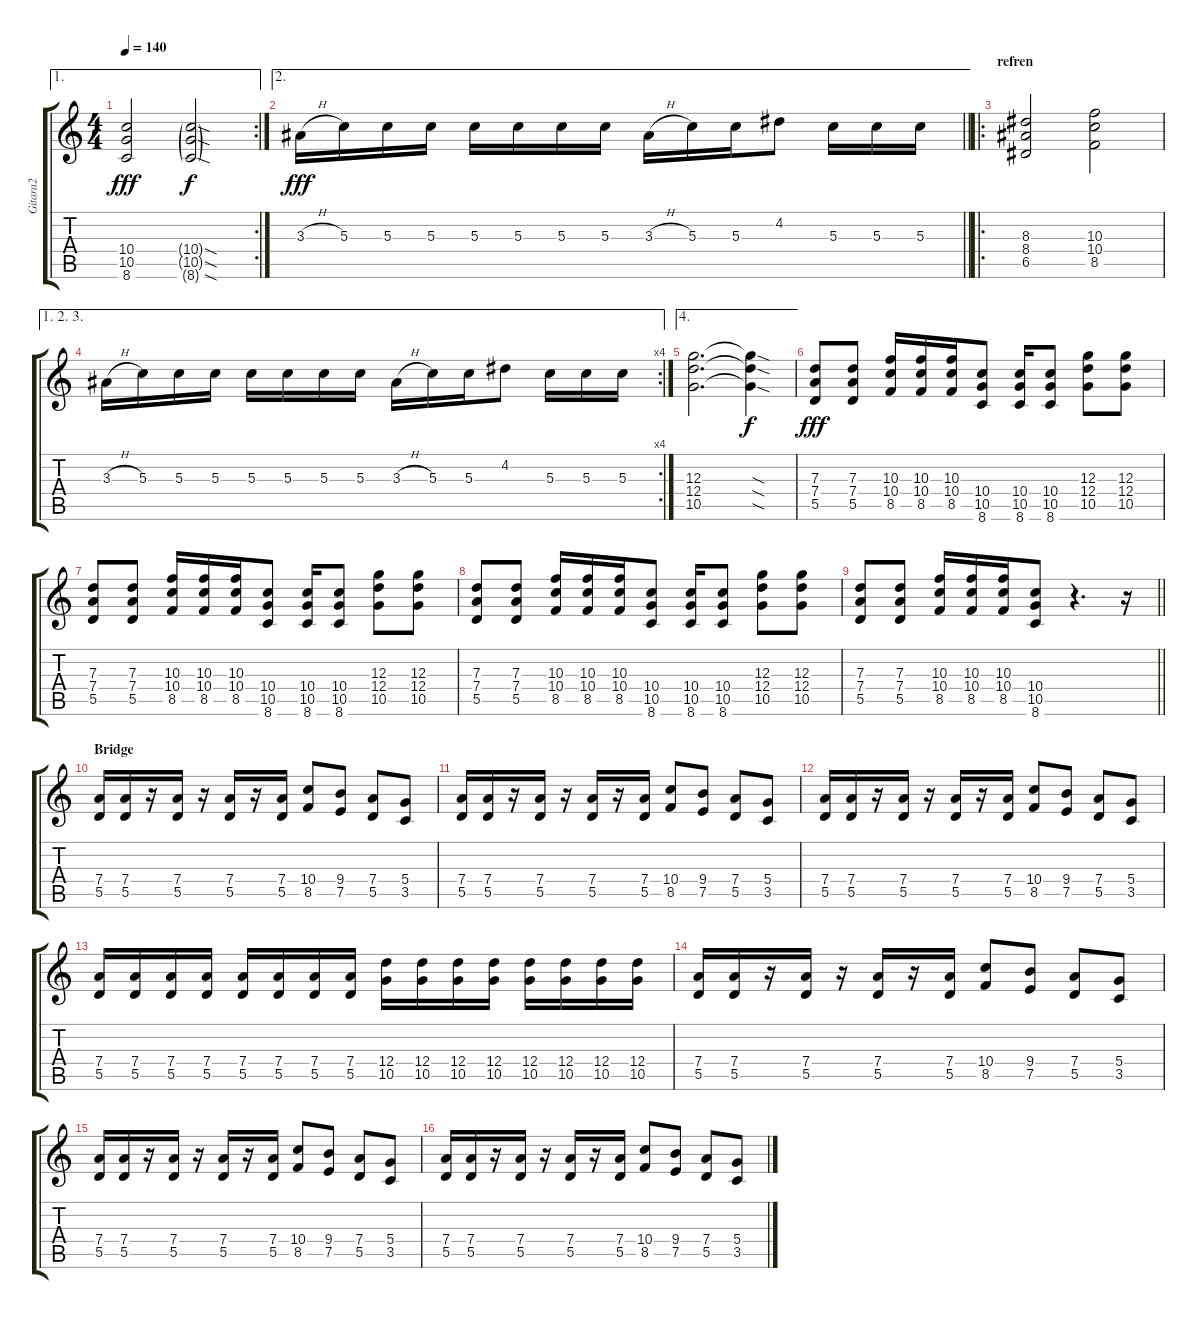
\track ("Gitara2" "Gitara2") {instrument distortionguitar}
\staff {score tabs}
\tuning (E4 B3 G3 D3 A2 E2) {hide}
\ae 1
\rc 2
\ts (4 4)
\tempo 140
\clef g2
\ks c
(10.4 10.5 8.6).2{dy fff} (10.4{sod g} 10.5{sod g} 8.6{sod g}).2{dy f} |
\ae 2
\barLineRight lightlight
3.3{h}.16{dy fff} 5.3.16 5.3.16 5.3.16 5.3.16 5.3.16 5.3.16 5.3.16 3.3{h}.16 5.3.16 5.3.16 4.2.8 5.3.16 5.3.16 5.3.16 |
\ro
\section ("" "refren")
(8.3 8.4 6.5).2 (10.3 10.4 8.5).2 |
\ae (1 2 3)
\rc 4
3.3{h}.16 5.3.16 5.3.16 5.3.16 5.3.16 5.3.16 5.3.16 5.3.16 3.3{h}.16 5.3.16 5.3.16 4.2.8 5.3.16 5.3.16 5.3.16 |
\ae 4
(12.3 12.4 10.5).2{d} (12.3{sod t} 12.4{sod t} 10.5{sod t}).4{dy f} |
(7.3 7.4 5.5).8{dy fff} (7.3 7.4 5.5).8 (10.3 10.4 8.5).16 (10.3 10.4 8.5).16 (10.3 10.4 8.5).16 (10.4 10.5 8.6).8 (10.4 10.5 8.6).16 (10.4 10.5 8.6).8 (12.3 12.4 10.5).8 (12.3 12.4 10.5).8 |
(7.3 7.4 5.5).8 (7.3 7.4 5.5).8 (10.3 10.4 8.5).16 (10.3 10.4 8.5).16 (10.3 10.4 8.5).16 (10.4 10.5 8.6).8 (10.4 10.5 8.6).16 (10.4 10.5 8.6).8 (12.3 12.4 10.5).8 (12.3 12.4 10.5).8 |
(7.3 7.4 5.5).8 (7.3 7.4 5.5).8 (10.3 10.4 8.5).16 (10.3 10.4 8.5).16 (10.3 10.4 8.5).16 (10.4 10.5 8.6).8 (10.4 10.5 8.6).16 (10.4 10.5 8.6).8 (12.3 12.4 10.5).8 (12.3 12.4 10.5).8 |
\barLineRight lightlight
(7.3 7.4 5.5).8 (7.3 7.4 5.5).8 (10.3 10.4 8.5).16 (10.3 10.4 8.5).16 (10.3 10.4 8.5).16 (10.4 10.5 8.6).8 r.4{d} r.16 |
\section ("" "Bridge")
(7.4 5.5).16 (7.4 5.5).16 r.16 (7.4 5.5).16 r.16 (7.4 5.5).16 r.16 (7.4 5.5).16 (10.4 8.5).8 (9.4 7.5).8 (7.4 5.5).8 (5.4 3.5).8 |
(7.4 5.5).16 (7.4 5.5).16 r.16 (7.4 5.5).16 r.16 (7.4 5.5).16 r.16 (7.4 5.5).16 (10.4 8.5).8 (9.4 7.5).8 (7.4 5.5).8 (5.4 3.5).8 |
(7.4 5.5).16 (7.4 5.5).16 r.16 (7.4 5.5).16 r.16 (7.4 5.5).16 r.16 (7.4 5.5).16 (10.4 8.5).8 (9.4 7.5).8 (7.4 5.5).8 (5.4 3.5).8 |
(7.4 5.5).16 (7.4 5.5).16 (7.4 5.5).16 (7.4 5.5).16 (7.4 5.5).16 (7.4 5.5).16 (7.4 5.5).16 (7.4 5.5).16 (12.4 10.5).16 (12.4 10.5).16 (12.4 10.5).16 (12.4 10.5).16 (12.4 10.5).16 (12.4 10.5).16 (12.4 10.5).16 (12.4 10.5).16 |
(7.4 5.5).16 (7.4 5.5).16 r.16 (7.4 5.5).16 r.16 (7.4 5.5).16 r.16 (7.4 5.5).16 (10.4 8.5).8 (9.4 7.5).8 (7.4 5.5).8 (5.4 3.5).8 |
(7.4 5.5).16 (7.4 5.5).16 r.16 (7.4 5.5).16 r.16 (7.4 5.5).16 r.16 (7.4 5.5).16 (10.4 8.5).8 (9.4 7.5).8 (7.4 5.5).8 (5.4 3.5).8 |
(7.4 5.5).16 (7.4 5.5).16 r.16 (7.4 5.5).16 r.16 (7.4 5.5).16 r.16 (7.4 5.5).16 (10.4 8.5).8 (9.4 7.5).8 (7.4 5.5).8 (5.4 3.5).8
